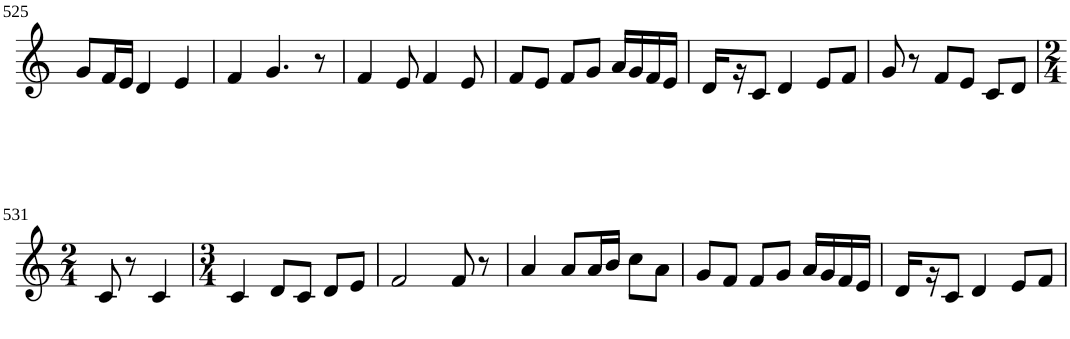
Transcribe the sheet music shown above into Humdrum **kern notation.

**kern
*part1
*staff1
*I"Violin
!!LO:PB:g=z
*clefG2
*k[]
*M3/4
=525
8g/L
16f/L
16e/JJ
4d/
4e/
=526
4f/
4.g/
8r
=527
4f/
8e/
4f/
8e/
=528
8f/L
8e/J
8f/L
8g/J
16a/LL
16g/
16f/
16e/JJ
=529
16d/LL
16r
8c/J
4d/
8e/L
8f/J
=530
8g/
8r
8f/L
8e/J
8c/L
8d/J
!!LO:LB:g=z
=531
*M2/4
8c/
8r
4c/
=532
*M3/4
4c/
8d/L
8c/J
8d/L
8e/J
=533
2f/
8f/
8r
=534
4a/
8a/L
16a/L
16b/JJ
8cc\L
8a\J
=535
8g/L
8f/J
8f/L
8g/J
16a/LL
16g/
16f/
16e/JJ
=536
16d/LL
16r
8c/J
4d/
8e/L
8f/J
=
*-
